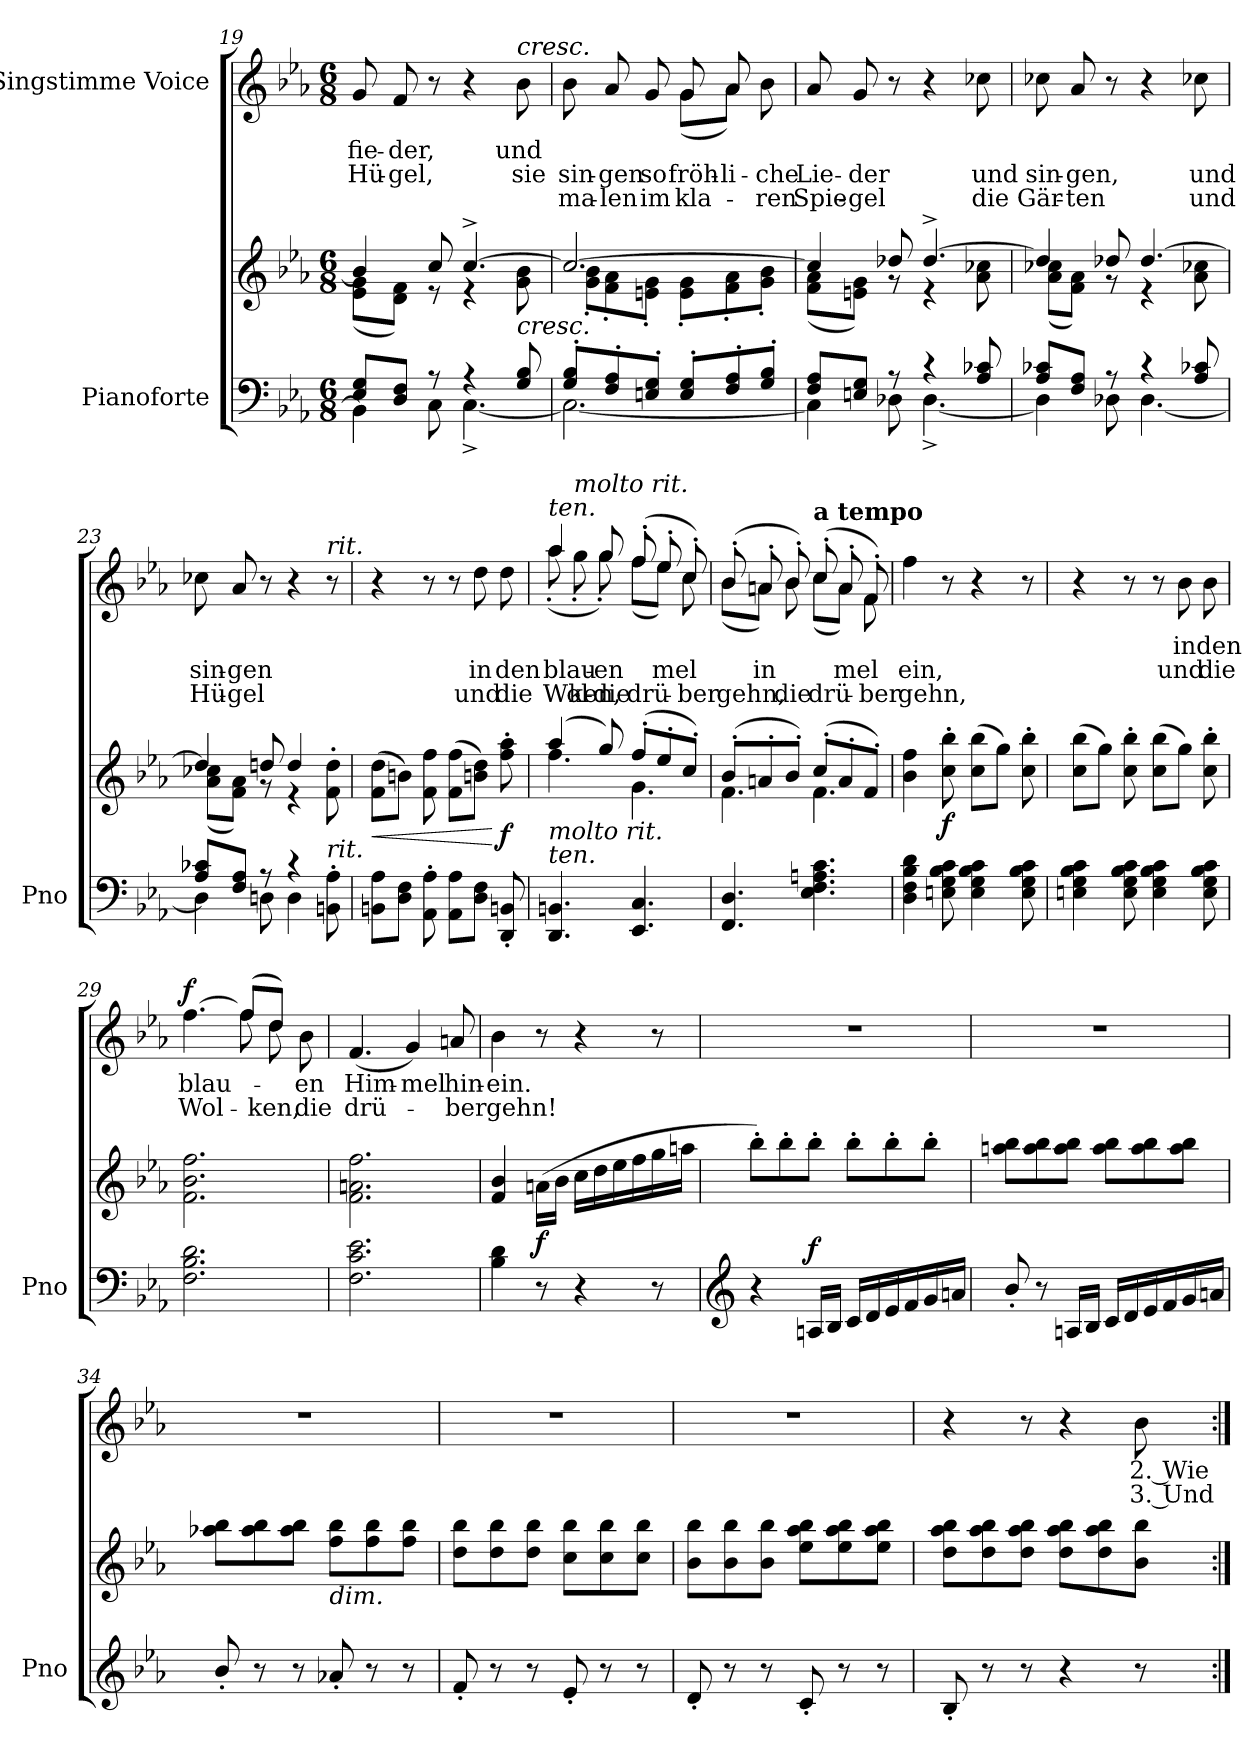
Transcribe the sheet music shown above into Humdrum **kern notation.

**kern	**kern	**dynam	**kern	**text	**text	**text	**dynam
*part2	*part2	*part2	*part1	*part1	*part1	*part1	*part1
*staff3	*staff2	*staff2/3	*staff1	*staff1	*staff1	*staff1	*staff1
*I"Pianoforte	*	*	*I"Singstimme Voice	*	*	*	*
*I'Pno	*	*	*	*	*	*	*
*clefF4	*clefG2	*	*clefG2	*	*	*	*
*k[b-e-a-]	*k[b-e-a-]	*	*k[b-e-a-]	*	*	*	*
*M6/8	*M6/8	*	*M6/8	*	*	*	*
=19	=19	=19	=19	=19	=19	=19	=19
*^	*^	*	*	*	*	*	*
8E-/ 8G/L	4BB-\]	4b-/]	(8e-\ 8g\L	.	8g/	-fie-	Hü-	.	.
8D/ 8F/J	.	.	8d\ 8f\J)	.	8f/	-der,	-gel,	.	.
8r	8C\	8cc/	8r	.	8r	.	.	.	.
4r	[4.C^\	[4.cc^/	4r	.	4r	.	.	.	.
!	!	!	!	!	!LO:TX:a:i:t=cresc.	!	!	!	!
!	!	!	!LO:TX:b:i:t=cresc.	!	!	!	!	!	!
8G/ 8B-/	.	.	8g\ 8b-\	.	8b-\	und	sie	.	.
=20	=20	=20	=20	=20	=20	=20	=20	=20	=20
*	*	*	*	*	*^	*	*	*	*
8G/' 8B-/'L	2.C\_	2.cc/_	8g\'> 8b-\'>L	.	8b-\	4.ryy	.	sin-	ma-	.
8F/' 8A-/'	.	.	8f\'> 8a-\'>	.	8a-/	.	.	-gen	-len	.
8En/' 8G/'J	.	.	8en\'> 8g\'>J	.	8g/	.	.	so	im	.
8E/' 8G/'L	.	.	8e\'> 8g\'>L	.	8g/	(8g\L	.	fröh-	kla-	.
8F/' 8A-/'	.	.	8f\'> 8a-\'>	.	8a-/	8a-\J)	.	li-	.	.
8G/' 8B-/'J	.	.	8g\'> 8b-\'>J	.	8b-\	8ryy	.	-che	-ren	.
*	*	*	*	*	*v	*v	*	*	*	*
=21	=21	=21	=21	=21	=21	=21	=21	=21	=21
8F/ 8A-/L	4C\]	4cc/]	(8f\ 8a-\L	.	8a-/	.	Lie-	Spie-	.
8En/ 8G/J	.	.	8en\ 8g\J)	.	8g/	.	-der	-gel	.
8r	8D-X\	8dd-X/	8r	.	8r	.	.	.	.
4r	[4.D-^\	[4.dd-^/	4r	.	4r	.	.	.	.
8A-/ 8c-X/	.	.	8a-\ 8cc-X\	.	8cc-X\	.	und	die	.
=22	=22	=22	=22	=22	=22	=22	=22	=22	=22
8A-/ 8c-X/L	4D-\]	4dd-/]	(8a-\ 8cc-X\L	.	8cc-X\	.	sin-	Gär-	.
8F/ 8A-/J	.	.	8f\ 8a-\J)	.	8a-/	.	-gen,	-ten	.
8r	8D-X\	8dd-X/	8r	.	8r	.	.	.	.
4r	[4.D-\	[4.dd-/	4r	.	4r	.	.	.	.
8A-/ 8c-X/	.	.	8a-\ 8cc-X\	.	8cc-X\	.	und	und	.
=23	=23	=23	=23	=23	=23	=23	=23	=23	=23
8A-/ 8c-X/L	4D-\]	4dd-/]	(8a-\ 8cc-X\L	.	8cc-X\	.	sin-	Hü-	.
8F/ 8A-/J	.	.	8f\ 8a-\J)	.	8a-/	.	-gen	-gel	.
8r	8Dn\	8ddn/	8r	.	8r	.	.	.	.
4r	4D\	4dd/	4r	.	4r	.	.	.	.
!	!	!	!	!	!LO:TX:a:i:t=rit.	!	!	!	!
!LO:TX:i:t=rit.	!	!	!	!	!	!	!	!	!
8BBn\'> 8A-\'>	8ryy	8f\'> 8dd\'>	8ryy	.	8r	.	.	.	.
=24	=24	=24	=24	=24	=24	=24	=24	=24	=24
!	!	!	!	!LO:HP:b	!	!	!	!	!
*v	*v	*	*	*	*	*	*	*	*
*	*v	*v	*	*	*	*	*	*
8BBn\ 8A-\L	(8f\ 8dd\L	<	4r	.	.	.	.
8D\ 8F\J	8bn\J)	.	.	.	.	.	.
8AA-\' 8A-\'	8f\ 8ff\	.	8r	.	.	.	.
8AA-\ 8A-\L	(8f\ 8ff\L	.	8r	.	.	.	.
8D\ 8F\J	8bn\ 8dd\J)	.	8dd\	.	in	und	.
!	!	!LO:DY:n=1:b	!	!	!	!	!LO:DY:a
!	!	!	!	!	!	!	!LO:DY:n=1:a
8DD/' 8BBn/'	8ff\' 8aa-\'	[ f	8dd\	.	den	die	other-dynamics f
=25	=25	=25	=25	=25	=25	=25	=25
*	*^	*	*^	*	*	*	*
!	!	!	!	!LO:TX:i:t=ten.	!	!	!	!	!
!	!LO:TX:b:i:t=molto rit.	!	!	!	!	!	!	!	!
!LO:TX:i:t=ten.	!	!	!	!	!	!	!	!	!
!	!	!	!LO:DY:b	!	!	!	!	!	!
!	!	!	!LO:DY:n=1:b	!	!	!	!	!	!
4.DD/ 4.BBn/	(4aa-/	4.ff\	other-dynamics f	4aa-/	(8aa-'\	.	-blau-	Wol-	.
!	!	!	!	!	!LO:TX:a:i:t=molto rit.	!	!	!	!
.	.	.	.	.	8gg'\	.	.	-ken,	.
.	8gg/)	.	.	8gg/	8gg'\)	.	-en	die	.
4.EE-/ 4.C/	(8ff'/L	4.g\	.	(8ff'/	(8ff\L	.	.	drü-	.
.	8ee-'/	.	.	8ee-'/	8ee-\J)	.	-mel	.	.
.	8cc'/J)	.	.	8cc'/)	8cc\	.	.	-ber	.
=26	=26	=26	=26	=26	=26	=26	=26	=26	=26
4.FF/ 4.D/	(8b-'/L	4.f\	.	(8b-'/	(8b-\L	.	.	gehn,	.
.	8an'/	.	.	8an'/	8a\J)	.	in	.	.
.	8b-'/J)	.	.	8b-'/)	8b-\	.	.	die	.
!	!	!	!	!LO:TX:a:B:t=a tempo	!	!	!	!	!
4.E-\ 4.F\ 4.An\ 4.c\	(8cc'/L	4.f\	.	(8cc'/	(8cc\L	.	.	drü-	.
.	8a'/	.	.	8a'/	8a\J)	.	-mel	.	.
.	8f'/J)	.	.	8f'/)	8f\	.	.	-ber	.
*	*v	*v	*	*	*	*	*	*	*
*	*	*	*v	*v	*	*	*	*
=27	=27	=27	=27	=27	=27	=27	=27
4D\ 4F\ 4B-\ 4d\	4b-\ 4ff\	.	4ff\	.	-ein,	gehn,	.
!	!	!LO:DY:b	!	!	!	!	!
8En\ 8G\ 8B-\ 8c\	8cc\' 8bb-\'	f	8r	.	.	.	.
4E\ 4G\ 4B-\ 4c\	(8cc\ 8bb-\L	.	4r	.	.	.	.
.	8gg\J)	.	.	.	.	.	.
8E\ 8G\ 8B-\ 8c\	8cc\' 8bb-\'	.	8r	.	.	.	.
=28	=28	=28	=28	=28	=28	=28	=28
4En\ 4G\ 4B-\ 4c\	(8cc\ 8bb-\L	.	4r	.	.	.	.
.	8gg\J)	.	.	.	.	.	.
8E\ 8G\ 8B-\ 8c\	8cc\' 8bb-\'	.	8r	.	.	.	.
4E\ 4G\ 4B-\ 4c\	(8cc\ 8bb-\L	.	8r	.	.	.	.
.	8gg\J)	.	8b-\	in	und	.	.
8E\ 8G\ 8B-\ 8c\	8cc\' 8bb-\'	.	8b-\	den	die	.	.
=29	=29	=29	=29	=29	=29	=29	=29
*	*	*	*^	*	*	*	*
!	!	!	!	!	!	!	!	!LO:DY:a
2.F\ 2.B-\ 2.d\	2.f\ 2.b-\ 2.ff\	.	[>4.ff\	4.ryy	blau-	Wol-	.	f
.	.	.	(8ff/L]	8ff\	.	.	.	.
.	.	.	8dd/J)	8dd\	.	-ken,	.	.
.	.	.	8b-\	8ryy	en	die	.	.
*	*	*	*v	*v	*	*	*	*
=30	=30	=30	=30	=30	=30	=30	=30
2.F\ 2.c\ 2.e-\	2.f\ 2.an\ 2.ff\	.	(4.f/	Him-	drü-	.	.
.	.	.	4g/)	-mel	.	.	.
.	.	.	8an/	hin-	-ber	.	.
=31	=31	=31	=31	=31	=31	=31	=31
4B-\ 4d\	4f/ 4b-/	.	4b-\	-ein.	gehn!	.	.
!	!	!LO:DY:b	!	!	!	!	!
8r	(16an\LL	f	8r	.	.	.	.
.	16b-\JJ	.	.	.	.	.	.
4r	16cc\LL	.	4r	.	.	.	.
.	16dd\	.	.	.	.	.	.
.	16ee-\	.	.	.	.	.	.
.	16ff\	.	.	.	.	.	.
8r	16gg\	.	8r	.	.	.	.
.	16aan\JJ	.	.	.	.	.	.
=32	=32	=32	=32	=32	=32	=32	=32
*clefG2	*	*	*	*	*	*	*
4r	8bb-'\L)	.	2.r	.	.	.	.
.	8bb-'\	.	.	.	.	.	.
!	!	!LO:DY:a=2	!	!	!	!	!
16An/LL	8bb-'\J	f	.	.	.	.	.
16B-/JJ	.	.	.	.	.	.	.
16c/LL	8bb-'\L	.	.	.	.	.	.
16d/	.	.	.	.	.	.	.
16e-/	8bb-'\	.	.	.	.	.	.
16f/	.	.	.	.	.	.	.
16g/	8bb-'\J	.	.	.	.	.	.
16an/JJ	.	.	.	.	.	.	.
=33	=33	=33	=33	=33	=33	=33	=33
8b-'/	8aan\ 8bb-\L	.	2.r	.	.	.	.
8r	8aa\ 8bb-\	.	.	.	.	.	.
16An/LL	8aa\ 8bb-\J	.	.	.	.	.	.
16B-/JJ	.	.	.	.	.	.	.
16c/LL	8aa\ 8bb-\L	.	.	.	.	.	.
16d/	.	.	.	.	.	.	.
16e-/	8aa\ 8bb-\	.	.	.	.	.	.
16f/	.	.	.	.	.	.	.
16g/	8aa\ 8bb-\J	.	.	.	.	.	.
16an/JJ	.	.	.	.	.	.	.
=34	=34	=34	=34	=34	=34	=34	=34
8b-'/	8aa-X\ 8bb-\L	.	2.r	.	.	.	.
8r	8aa-\ 8bb-\	.	.	.	.	.	.
8r	8aa-\ 8bb-\J	.	.	.	.	.	.
!	!LO:TX:b:i:t=dim.	!	!	!	!	!	!
8a-X'/	8ff\ 8bb-\L	.	.	.	.	.	.
8r	8ff\ 8bb-\	.	.	.	.	.	.
8r	8ff\ 8bb-\J	.	.	.	.	.	.
=35	=35	=35	=35	=35	=35	=35	=35
8f'/	8dd\ 8bb-\L	.	2.r	.	.	.	.
8r	8dd\ 8bb-\	.	.	.	.	.	.
8r	8dd\ 8bb-\J	.	.	.	.	.	.
8e-'/	8cc\ 8bb-\L	.	.	.	.	.	.
8r	8cc\ 8bb-\	.	.	.	.	.	.
8r	8cc\ 8bb-\J	.	.	.	.	.	.
=36	=36	=36	=36	=36	=36	=36	=36
8d'/	8b-\ 8bb-\L	.	2.r	.	.	.	.
8r	8b-\ 8bb-\	.	.	.	.	.	.
8r	8b-\ 8bb-\J	.	.	.	.	.	.
8c'/	8ee-\ 8aa-\ 8bb-\L	.	.	.	.	.	.
8r	8ee-\ 8aa-\ 8bb-\	.	.	.	.	.	.
8r	8ee-\ 8aa-\ 8bb-\J	.	.	.	.	.	.
=37	=37	=37	=37	=37	=37	=37	=37
8B-'/	8dd\ 8aa-\ 8bb-\L	.	4r	.	.	.	.
8r	8dd\ 8aa-\ 8bb-\	.	.	.	.	.	.
8r	8dd\ 8aa-\ 8bb-\J	.	8r	.	.	.	.
4r	8dd\ 8aa-\ 8bb-\L	.	4r	.	.	.	.
.	8dd\ 8aa-\ 8bb-\	.	.	.	.	.	.
8r	8b-\ 8bb-\J	.	8b-\	2. Wie	3. Und	.	.
=:|!	=:|!	=:|!	=:|!	=:|!	=:|!	=:|!	=:|!
*-	*-	*-	*-	*-	*-	*-	*-
